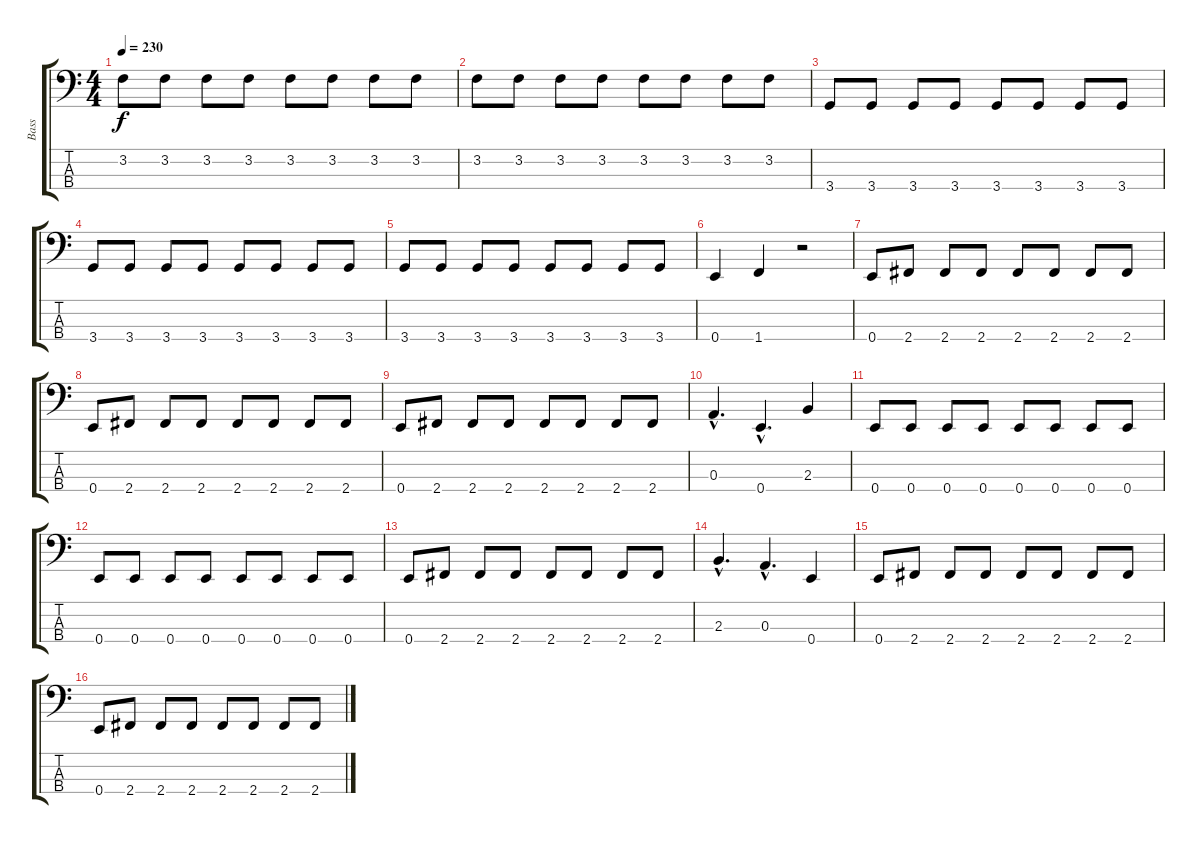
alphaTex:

\track ("Bass" "Bass") {instrument slapbass1}
\staff {score tabs}
\tuning (G2 D2 A1 E1) {hide}
\ts (4 4)
\tempo 230
\clef f4
\ks c
3.2.8{dy f} 3.2.8 3.2.8 3.2.8 3.2.8 3.2.8 3.2.8 3.2.8 |
3.2.8 3.2.8 3.2.8 3.2.8 3.2.8 3.2.8 3.2.8 3.2.8 |
3.4.8 3.4.8 3.4.8 3.4.8 3.4.8 3.4.8 3.4.8 3.4.8 |
3.4.8 3.4.8 3.4.8 3.4.8 3.4.8 3.4.8 3.4.8 3.4.8 |
3.4.8 3.4.8 3.4.8 3.4.8 3.4.8 3.4.8 3.4.8 3.4.8 |
0.4.4 1.4.4 r.2 |
0.4.8 2.4.8 2.4.8 2.4.8 2.4.8 2.4.8 2.4.8 2.4.8 |
0.4.8 2.4.8 2.4.8 2.4.8 2.4.8 2.4.8 2.4.8 2.4.8 |
0.4.8 2.4.8 2.4.8 2.4.8 2.4.8 2.4.8 2.4.8 2.4.8 |
0.3{hac}.4{d} 0.4{hac}.4{d} 2.3.4 |
0.4.8 0.4.8 0.4.8 0.4.8 0.4.8 0.4.8 0.4.8 0.4.8 |
0.4.8 0.4.8 0.4.8 0.4.8 0.4.8 0.4.8 0.4.8 0.4.8 |
0.4.8 2.4.8 2.4.8 2.4.8 2.4.8 2.4.8 2.4.8 2.4.8 |
2.3{hac}.4{d} 0.3{hac}.4{d} 0.4.4 |
0.4.8 2.4.8 2.4.8 2.4.8 2.4.8 2.4.8 2.4.8 2.4.8 |
0.4.8 2.4.8 2.4.8 2.4.8 2.4.8 2.4.8 2.4.8 2.4.8
